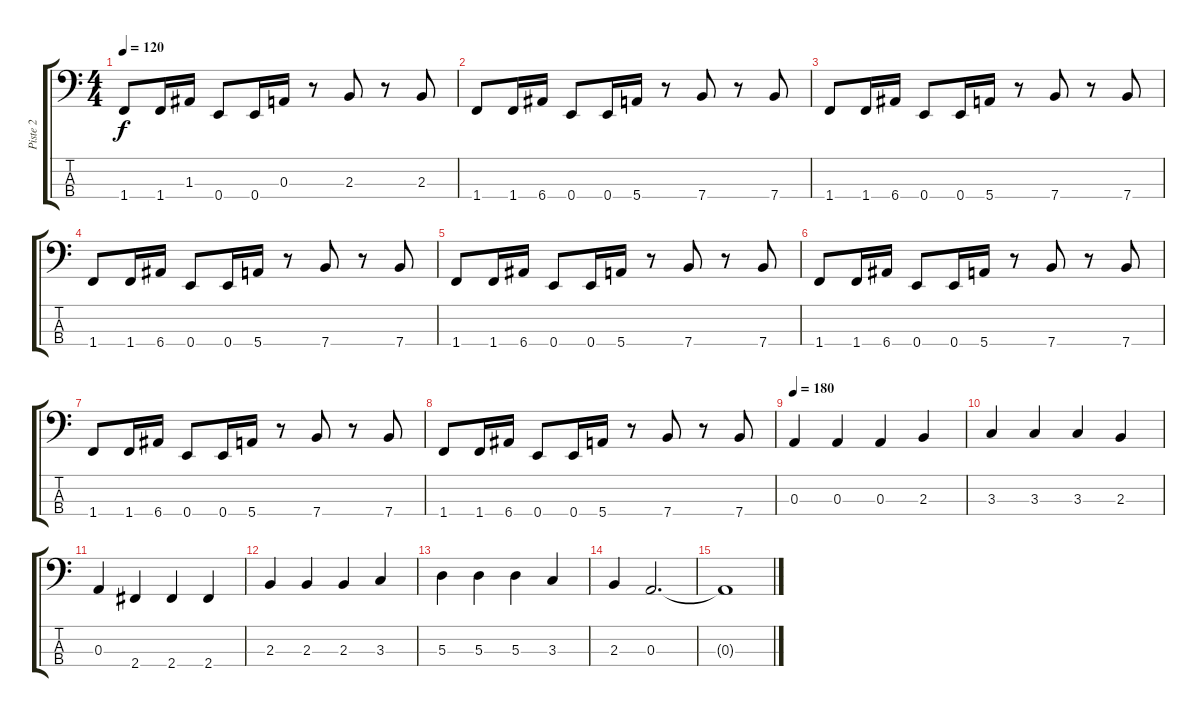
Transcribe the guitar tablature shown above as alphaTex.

\track ("Piste 2" "Piste 2") {instrument electricbassfinger}
\staff {score tabs}
\tuning (G2 D2 A1 E1) {hide}
\ts (4 4)
\tempo 120
\clef f4
\ks c
1.4.8{dy f} 1.4.16 1.3.16 0.4.8 0.4.16 0.3.16 r.8 2.3.8 r.8 2.3.8 |
1.4.8 1.4.16 6.4.16 0.4.8 0.4.16 5.4.16 r.8 7.4.8 r.8 7.4.8 |
1.4.8 1.4.16 6.4.16 0.4.8 0.4.16 5.4.16 r.8 7.4.8 r.8 7.4.8 |
1.4.8 1.4.16 6.4.16 0.4.8 0.4.16 5.4.16 r.8 7.4.8 r.8 7.4.8 |
1.4.8 1.4.16 6.4.16 0.4.8 0.4.16 5.4.16 r.8 7.4.8 r.8 7.4.8 |
1.4.8 1.4.16 6.4.16 0.4.8 0.4.16 5.4.16 r.8 7.4.8 r.8 7.4.8 |
1.4.8 1.4.16 6.4.16 0.4.8 0.4.16 5.4.16 r.8 7.4.8 r.8 7.4.8 |
1.4.8 1.4.16 6.4.16 0.4.8 0.4.16 5.4.16 r.8 7.4.8 r.8 7.4.8 |
\tempo 180
0.3.4 0.3.4 0.3.4 2.3.4 |
3.3.4 3.3.4 3.3.4 2.3.4 |
0.3.4 2.4.4 2.4.4 2.4.4 |
2.3.4 2.3.4 2.3.4 3.3.4 |
5.3.4 5.3.4 5.3.4 3.3.4 |
2.3.4 0.3.2{d} |
0.3{t}.1
